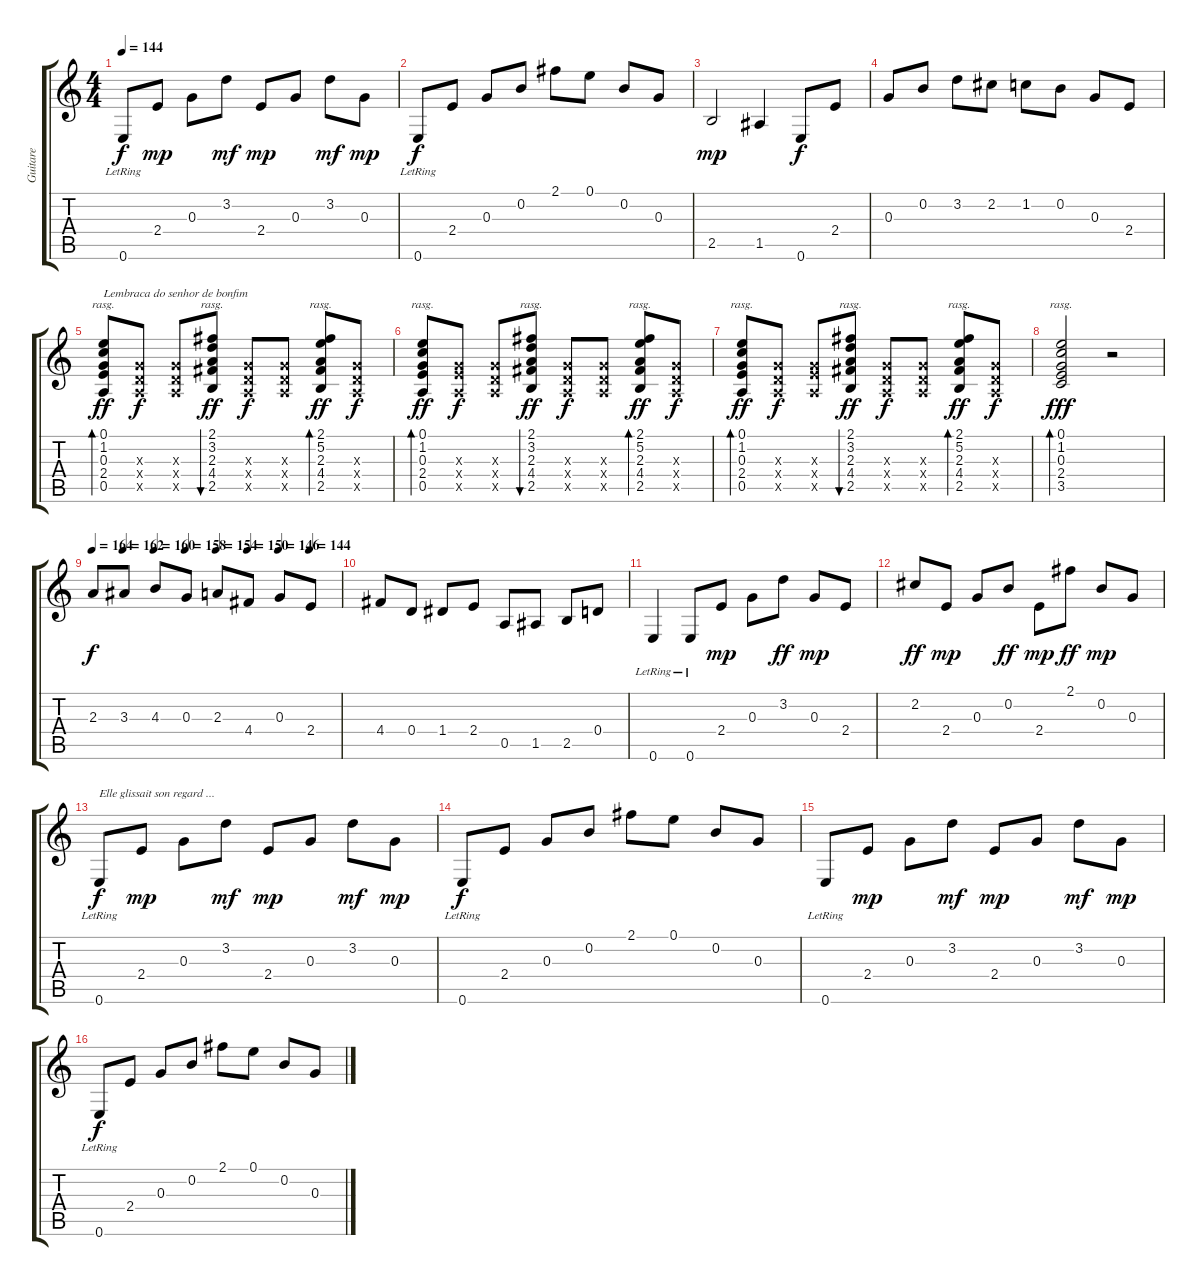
\track ("Guitare" "Guitare") {instrument acousticguitarsteel}
\staff {score tabs}
\tuning (E4 B3 G3 D3 A2 E2) {hide}
\ts (4 4)
\tempo 144
\clef g2
\ks c
0.6{lr}.8{dy f} 2.4.8{dy mp} 0.3.8 3.2.8{dy mf} 2.4.8{dy mp} 0.3.8 3.2.8{dy mf} 0.3.8{dy mp} |
0.6{lr}.8{dy f} 2.4.8 0.3.8 0.2.8 2.1.8 0.1.8 0.2.8 0.3.8 |
2.5.2{dy mp} 1.5.4 0.6.8{dy f} 2.4.8 |
0.3.8 0.2.8 3.2.8 2.2.8 1.2.8 0.2.8 0.3.8 2.4.8 |
(0.1 1.2 0.3 2.4 0.5).8{bd 120 rasg ii txt "Lembraca do senhor de bonfim" dy ff} (0.3{x} 0.4{x} 0.5{x}).8{dy f} (0.3{x} 0.4{x} 0.5{x}).8 (2.1 3.2 2.3 4.4 2.5).8{bu 120 rasg ii dy ff} (0.3{x} 0.4{x} 0.5{x}).8{dy f} (0.3{x} 0.4{x} 0.5{x}).8 (2.1 5.2 2.3 4.4 2.5).8{bd 120 rasg ii dy ff} (0.3{x} 0.4{x} 0.5{x}).8{dy f} |
(0.1 1.2 0.3 2.4 0.5).8{bd 120 rasg ii dy ff} (0.3{x} 2.4{x} 0.5{x}).8{dy f} (0.3{x} 0.4{x} 0.5{x}).8 (2.1 3.2 2.3 4.4 2.5).8{bu 120 rasg ii dy ff} (0.3{x} 0.4{x} 0.5{x}).8{dy f} (0.3{x} 0.4{x} 0.5{x}).8 (2.1 5.2 2.3 4.4 2.5).8{bd 120 rasg ii dy ff} (0.3{x} 0.4{x} 0.5{x}).8{dy f} |
(0.1 1.2 0.3 2.4 0.5).8{bd 120 rasg ii dy ff} (0.3{x} 0.4{x} 0.5{x}).8{dy f} (0.3{x} 2.4{x} 0.5{x}).8 (2.1 3.2 2.3 4.4 2.5).8{bu 120 rasg ii dy ff} (0.3{x} 0.4{x} 0.5{x}).8{dy f} (0.3{x} 0.4{x} 0.5{x}).8 (2.1 5.2 2.3 4.4 2.5).8{bd 120 rasg ii dy ff} (0.3{x} 0.4{x} 0.5{x}).8{dy f} |
(0.1 1.2 0.3 2.4 3.5).2{bd 240 rasg ii dy fff} r.2 |
\tempo 164
\tempo (162 0.125)
\tempo (160 0.25)
\tempo (158 0.375)
\tempo (154 0.5)
\tempo (150 0.625)
\tempo (146 0.75)
\tempo (144 0.875)
2.3.8{dy f} 3.3.8 4.3.8 0.3.8 2.3.8 4.4.8 0.3.8 2.4.8 |
4.4.8 0.4.8 1.4.8 2.4.8 0.5.8 1.5.8 2.5.8 0.4.8 |
0.6{lr}.4 0.6{lr}.8 2.4.8{dy mp} 0.3.8 3.2.8{dy ff} 0.3.8{dy mp} 2.4.8 |
2.2.8{dy ff} 2.4.8{dy mp} 0.3.8 0.2.8{dy ff} 2.4.8{dy mp} 2.1.8{dy ff} 0.2.8{dy mp} 0.3.8 |
0.6{lr}.8{txt "Elle glissait son regard ..." dy f} 2.4.8{dy mp} 0.3.8 3.2.8{dy mf} 2.4.8{dy mp} 0.3.8 3.2.8{dy mf} 0.3.8{dy mp} |
0.6{lr}.8{dy f} 2.4.8 0.3.8 0.2.8 2.1.8 0.1.8 0.2.8 0.3.8 |
0.6{lr}.8 2.4.8{dy mp} 0.3.8 3.2.8{dy mf} 2.4.8{dy mp} 0.3.8 3.2.8{dy mf} 0.3.8{dy mp} |
0.6{lr}.8{dy f} 2.4.8 0.3.8 0.2.8 2.1.8 0.1.8 0.2.8 0.3.8
